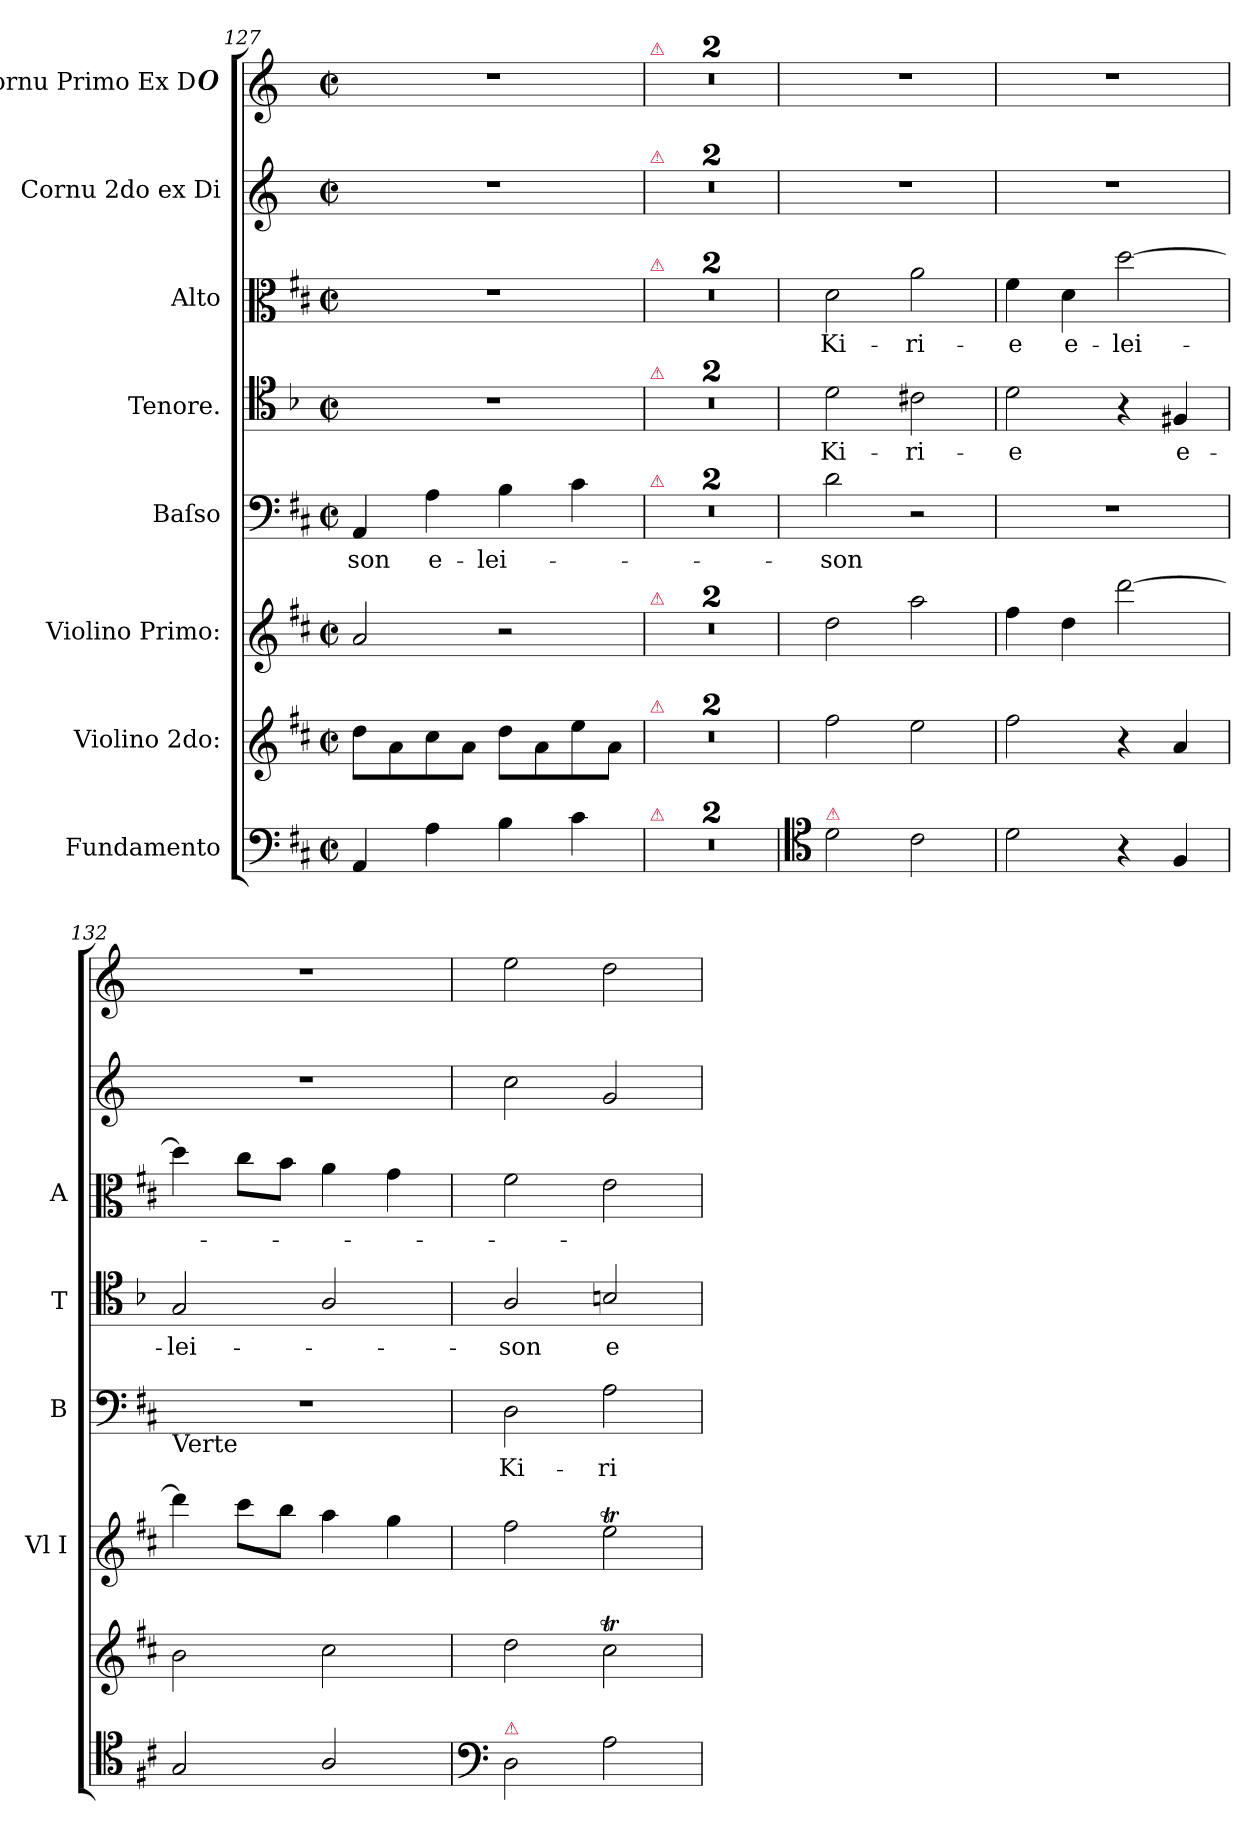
**kern	**kern	**kern	**kern	**text	**kern	**text	**kern	**text	**kern	**kern
*part8	*part7	*part6	*part5	*part5	*part4	*part4	*part3	*part3	*part2	*part1
*staff8	*staff7	*staff6	*staff5	*staff5	*staff4	*staff4	*staff3	*staff3	*staff2	*staff1
*I"Fundamento	*I"Violino 2do:	*I"Violino Primo:	*I"Baſso	*	*I"Tenore.	*	*I"Alto	*	*I"Cornu 2do ex Di	*I"Cornu Primo Ex D#
*	*	*I'Vl I	*I'B	*	*I'T	*	*I'A	*	*	*
*clefF4	*clefG2	*clefG2	*clefF4	*	*clefC4	*	*clefC3	*	*clefG2	*clefG2
*	*	*	*	*	*	*	*	*	*ITrd6c10	*ITrd6c10
*k[f#c#]	*k[f#c#]	*k[f#c#]	*k[f#c#]	*	*k[b-]	*	*k[f#c#]	*	*k[f#c#]	*k[f#c#]
*M2/2	*M2/2	*M2/2	*M2/2	*	*M2/2	*	*M2/2	*	*M2/2	*M2/2
*met(c|)	*met(c|)	*met(c|)	*met(c|)	*	*met(c|)	*	*met(c|)	*	*met(c|)	*met(c|)
=127	=127	=127	=127	=127	=127	=127	=127	=127	=127	=127
4AA/	8dd\L	2a/	4AA/	-son	1r	.	1r	.	1r	1r
.	8a\	.	.	.	.	.	.	.	.	.
4A\	8cc#\	.	4A\	e-	.	.	.	.	.	.
.	8a\J	.	.	.	.	.	.	.	.	.
4B\	8dd\L	2r	4B\	-lei-	.	.	.	.	.	.
.	8a\	.	.	.	.	.	.	.	.	.
4c#\	8ee\	.	4c#\	.	.	.	.	.	.	.
.	8a\J	.	.	.	.	.	.	.	.	.
=128	=128	=128	=128	=128	=128	=128	=128	=128	=128	=128
!	!	!	!	!	!	!	!	!	!	!LO:TX:a:color=crimson:t=⚠
!	!	!	!	!	!	!	!	!	!LO:TX:a:color=crimson:t=⚠	!
!	!	!	!	!	!	!	!LO:TX:a:color=crimson:t=⚠	!	!	!
!	!	!	!	!	!LO:TX:a:color=crimson:t=⚠	!	!	!	!	!
!	!	!	!LO:TX:a:color=crimson:t=⚠	!	!	!	!	!	!	!
!	!	!LO:TX:a:color=crimson:t=⚠	!	!	!	!	!	!	!	!
!	!LO:TX:a:color=crimson:t=⚠	!	!	!	!	!	!	!	!	!
!LO:TX:a:color=crimson:t=⚠	!	!	!	!	!	!	!	!	!	!
1ryy	1ryy	1r	1ryy	.	1ryy	.	1ryy	.	1ryy	1ryy
=129	=129	=129	=129	=129	=129	=129	=129	=129	=129	=129
1ryy	1ryy	1r	1ryy	.	1ryy	.	1ryy	.	1ryy	1ryy
=130	=130	=130	=130	=130	=130	=130	=130	=130	=130	=130
*clefC4	*	*	*	*	*	*	*	*	*	*
!LO:TX:a:color=crimson:t=⚠	!	!	!	!	!	!	!	!	!	!
2d\	2ff#\	2dd\	2d\	-son	2d\	Ki-	2d\	Ki-	1r	1r
2c#\	2ee\	2aa\	2r	.	2c#\	-ri-	2a\	-ri-	.	.
=131	=131	=131	=131	=131	=131	=131	=131	=131	=131	=131
2d\	2ff#\	4ff#\	1r	.	2d\	-e	4f#\	-e	1r	1r
.	.	4dd\	.	.	.	.	4d\	e-	.	.
4r	4r	[2ddd\	.	.	4r	.	[2dd\	-lei-	.	.
4F#/	4a/	.	.	.	4F#/	e-	.	.	.	.
=132	=132	=132	=132	=132	=132	=132	=132	=132	=132	=132
!	!	!	!LO:TX:b:t=Verte	!	!	!	!	!	!	!
2G/	2b\	4ddd\]	1r	.	2G/	-lei-	4dd\]	.	1r	1r
.	.	8ccc#\L	.	.	.	.	8cc#\L	.	.	.
.	.	8bb\J	.	.	.	.	8b\J	.	.	.
2A/	2cc#\	4aa\	.	.	2A/	.	4a\	.	.	.
.	.	4gg\	.	.	.	.	4g\	.	.	.
=133	=133	=133	=133	=133	=133	=133	=133	=133	=133	=133
*clefF4	*	*	*	*	*	*	*	*	*	*
!LO:TX:a:color=crimson:t=⚠	!	!	!	!	!	!	!	!	!	!
2D\	2dd\	2ff#\	2D\	Ki-	2A/	-son	2f#\	.	2d\	2f#\
2A\	2cc#t\	2eeT\	2A\	-ri-	2B/	e-	2e\	.	2A/	2e\
=	=	=	=	=	=	=	=	=	=	=
*-	*-	*-	*-	*-	*-	*-	*-	*-	*-	*-
